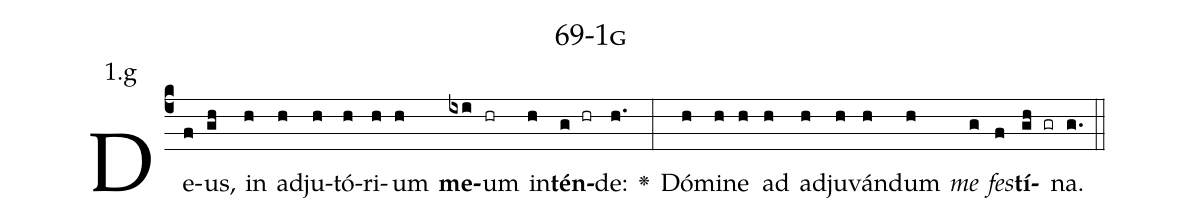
name: 69-1g;
annotation: 1.g;
%%
(c4)De(f)us,(gh) in(h) ad(h)ju(h)tó(h)ri(h)um(h) <b>me</b>(ixi)um(hr) in(h)<b>tén</b>(g hr)de:(h.) <v>\greheightstar</v>(:) Dó(h)mi(h)ne(h) ad(h) ad(h)ju(h)ván(h)dum(h) <i>me</i>(g) <i>fes</i>(f)<b>tí</b>(gh gr)na.(g.) (::)


%E(h) u(h) o(g) u(f) a(gh) e.(g.) (::)
